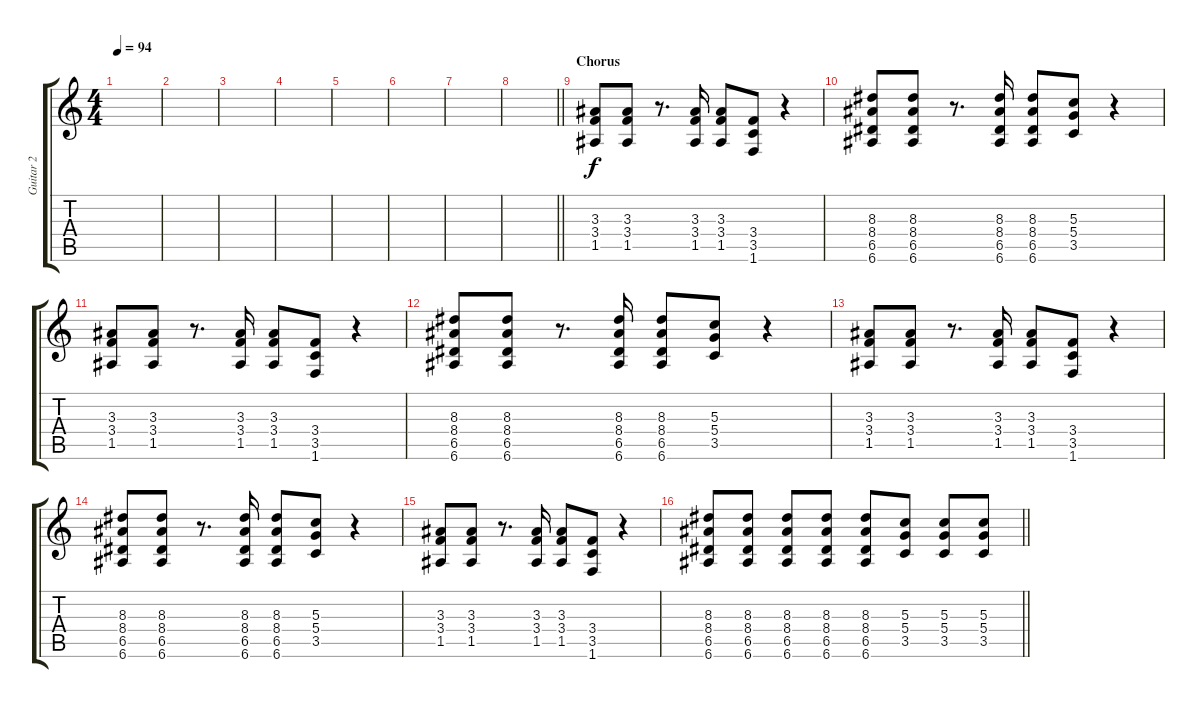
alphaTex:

\track ("Guitar 2" "Guitar 2") {instrument overdrivenguitar}
\staff {score tabs}
\tuning (E4 B3 G3 D3 A2 E2) {hide}
\ts (4 4)
\tempo 94
\clef g2
\ks c
|
|
|
|
|
|
|
\barLineRight lightlight
|
\section ("" "Chorus")
(3.3 3.4 1.5).8 (3.3 3.4 1.5).8 r.8{d} (3.3 3.4 1.5).16 (3.3 3.4 1.5).8 (3.4 3.5 1.6).8 r.4 |
(8.3 8.4 6.5 6.6).8 (8.3 8.4 6.5 6.6).8 r.8{d} (8.3 8.4 6.5 6.6).16 (8.3 8.4 6.5 6.6).8 (5.3 5.4 3.5).8 r.4 |
(3.3 3.4 1.5).8 (3.3 3.4 1.5).8 r.8{d} (3.3 3.4 1.5).16 (3.3 3.4 1.5).8 (3.4 3.5 1.6).8 r.4 |
(8.3 8.4 6.5 6.6).8 (8.3 8.4 6.5 6.6).8 r.8{d} (8.3 8.4 6.5 6.6).16 (8.3 8.4 6.5 6.6).8 (5.3 5.4 3.5).8 r.4 |
(3.3 3.4 1.5).8 (3.3 3.4 1.5).8 r.8{d} (3.3 3.4 1.5).16 (3.3 3.4 1.5).8 (3.4 3.5 1.6).8 r.4 |
(8.3 8.4 6.5 6.6).8 (8.3 8.4 6.5 6.6).8 r.8{d} (8.3 8.4 6.5 6.6).16 (8.3 8.4 6.5 6.6).8 (5.3 5.4 3.5).8 r.4 |
(3.3 3.4 1.5).8 (3.3 3.4 1.5).8 r.8{d} (3.3 3.4 1.5).16 (3.3 3.4 1.5).8 (3.4 3.5 1.6).8 r.4 |
\barLineRight lightlight
(8.3 8.4 6.5 6.6).8 (8.3 8.4 6.5 6.6).8 (8.3 8.4 6.5 6.6).8 (8.3 8.4 6.5 6.6).8 (8.3 8.4 6.5 6.6).8 (5.3 5.4 3.5).8 (5.3 5.4 3.5).8 (5.3 5.4 3.5).8
